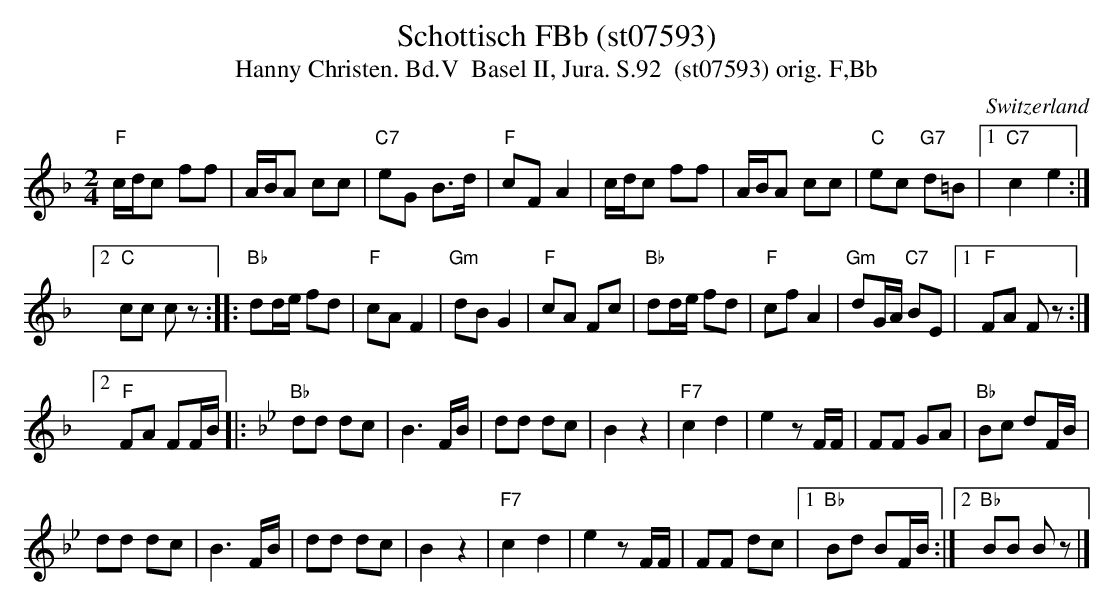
X:1
T: Schottisch FBb (st07593)
T:Hanny Christen. Bd.V  Basel II, Jura. S.92  (st07593) orig. F,Bb
M:2/4
L:1/8
O:Switzerland
K:F major
"F"c/d/c ff | A/B/A cc | "C7"eG B>d | "F"cFA2 | c/d/c ff | A/B/A cc | "C"ec "G7"d=B |1 "C7"c2e2 :|2
"C"cc cz :: "Bb"dd/e/ fd | "F"cAF2 | "Gm"dBG2 | "F"cA Fc | "Bb"dd/e/ fd | "F"cfA2 | "Gm"dG/A/ "C7"BE |1 "F"FA Fz :|2
"F"FA FF/B/ |: [K:Bb] "Bb"dd dc | B3F/B/ | dd dc | B2z2 | "F7"c2d2 | e2zF/F/ | FF GA | "Bb"Bc dF/B/ |
dd dc | B3F/B/ | dd dc | B2z2 | "F7"c2d2 | e2zF/F/ | FF dc |1 "Bb"Bd BF/B/  :|2 "Bb"BB Bz |]
